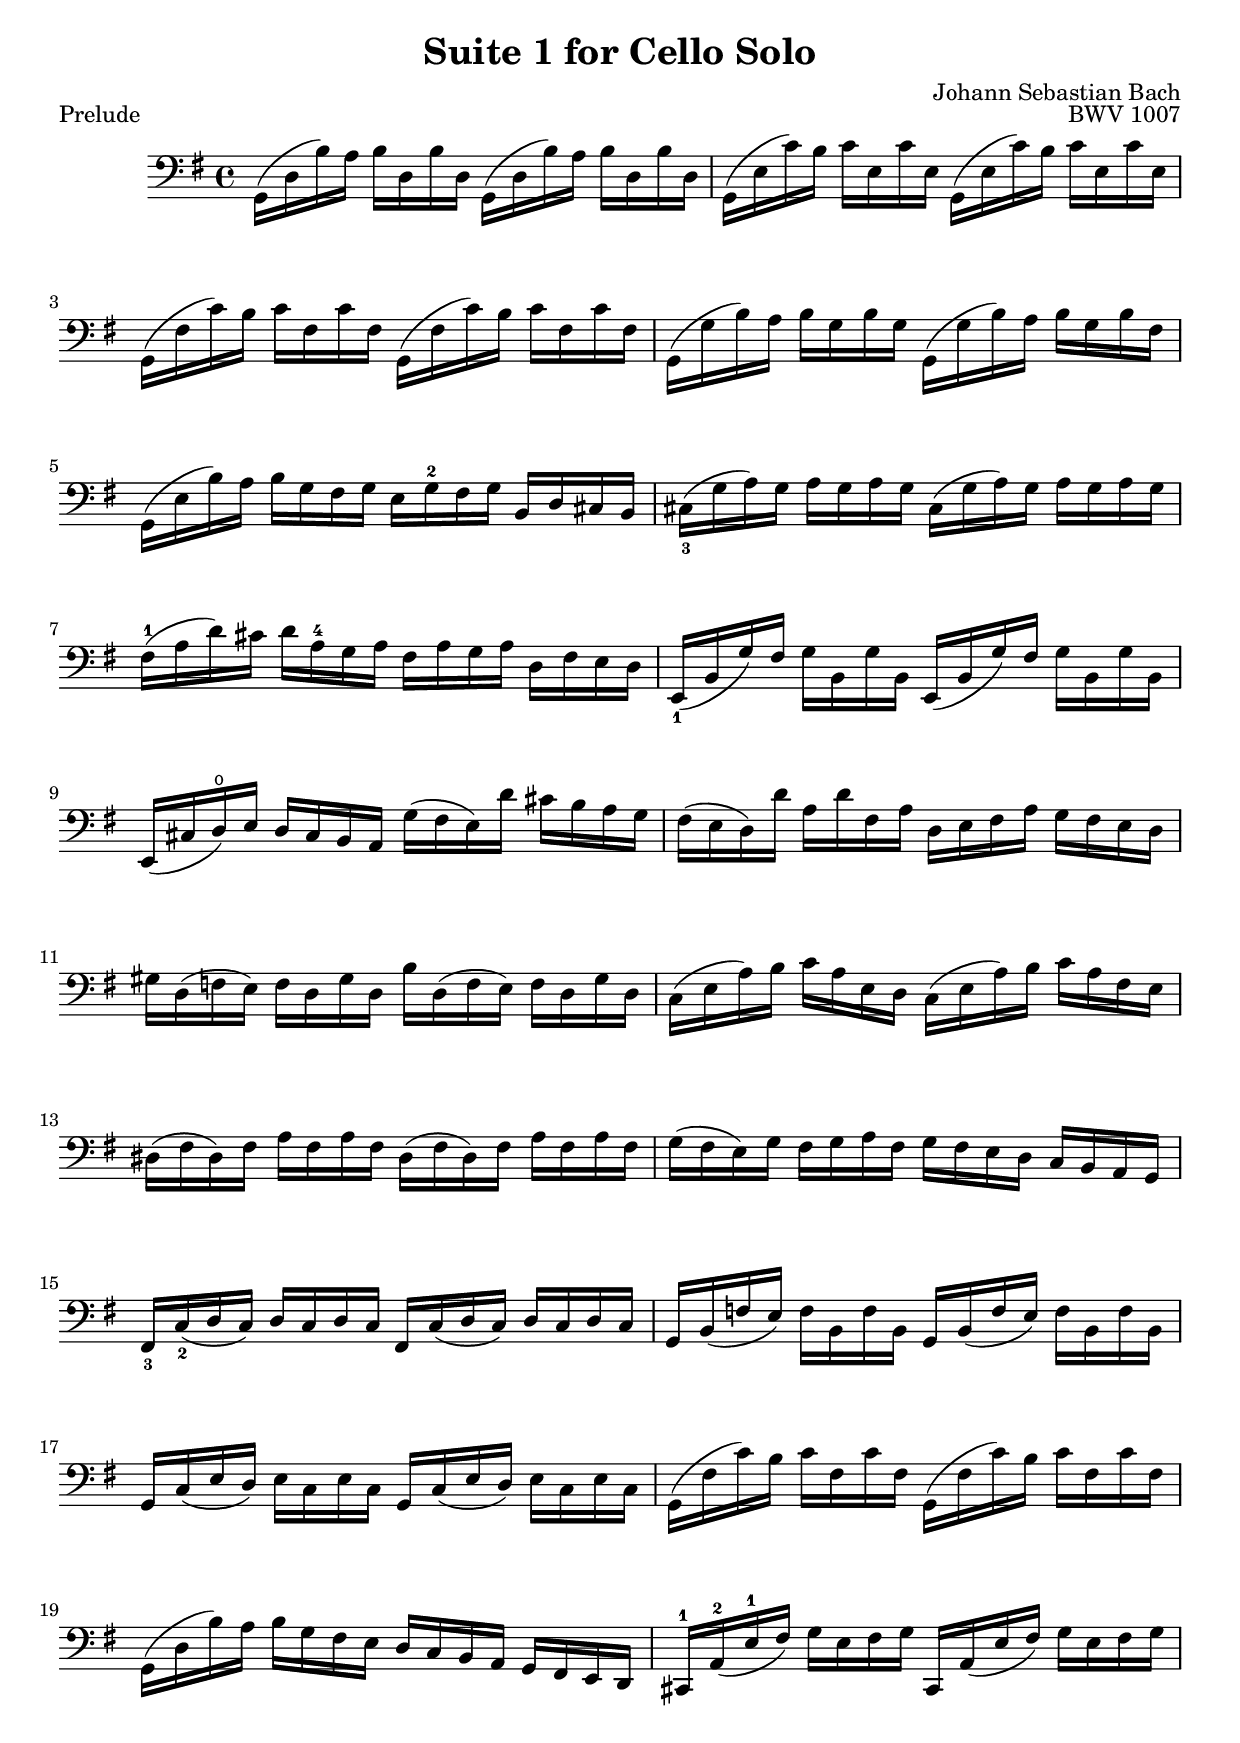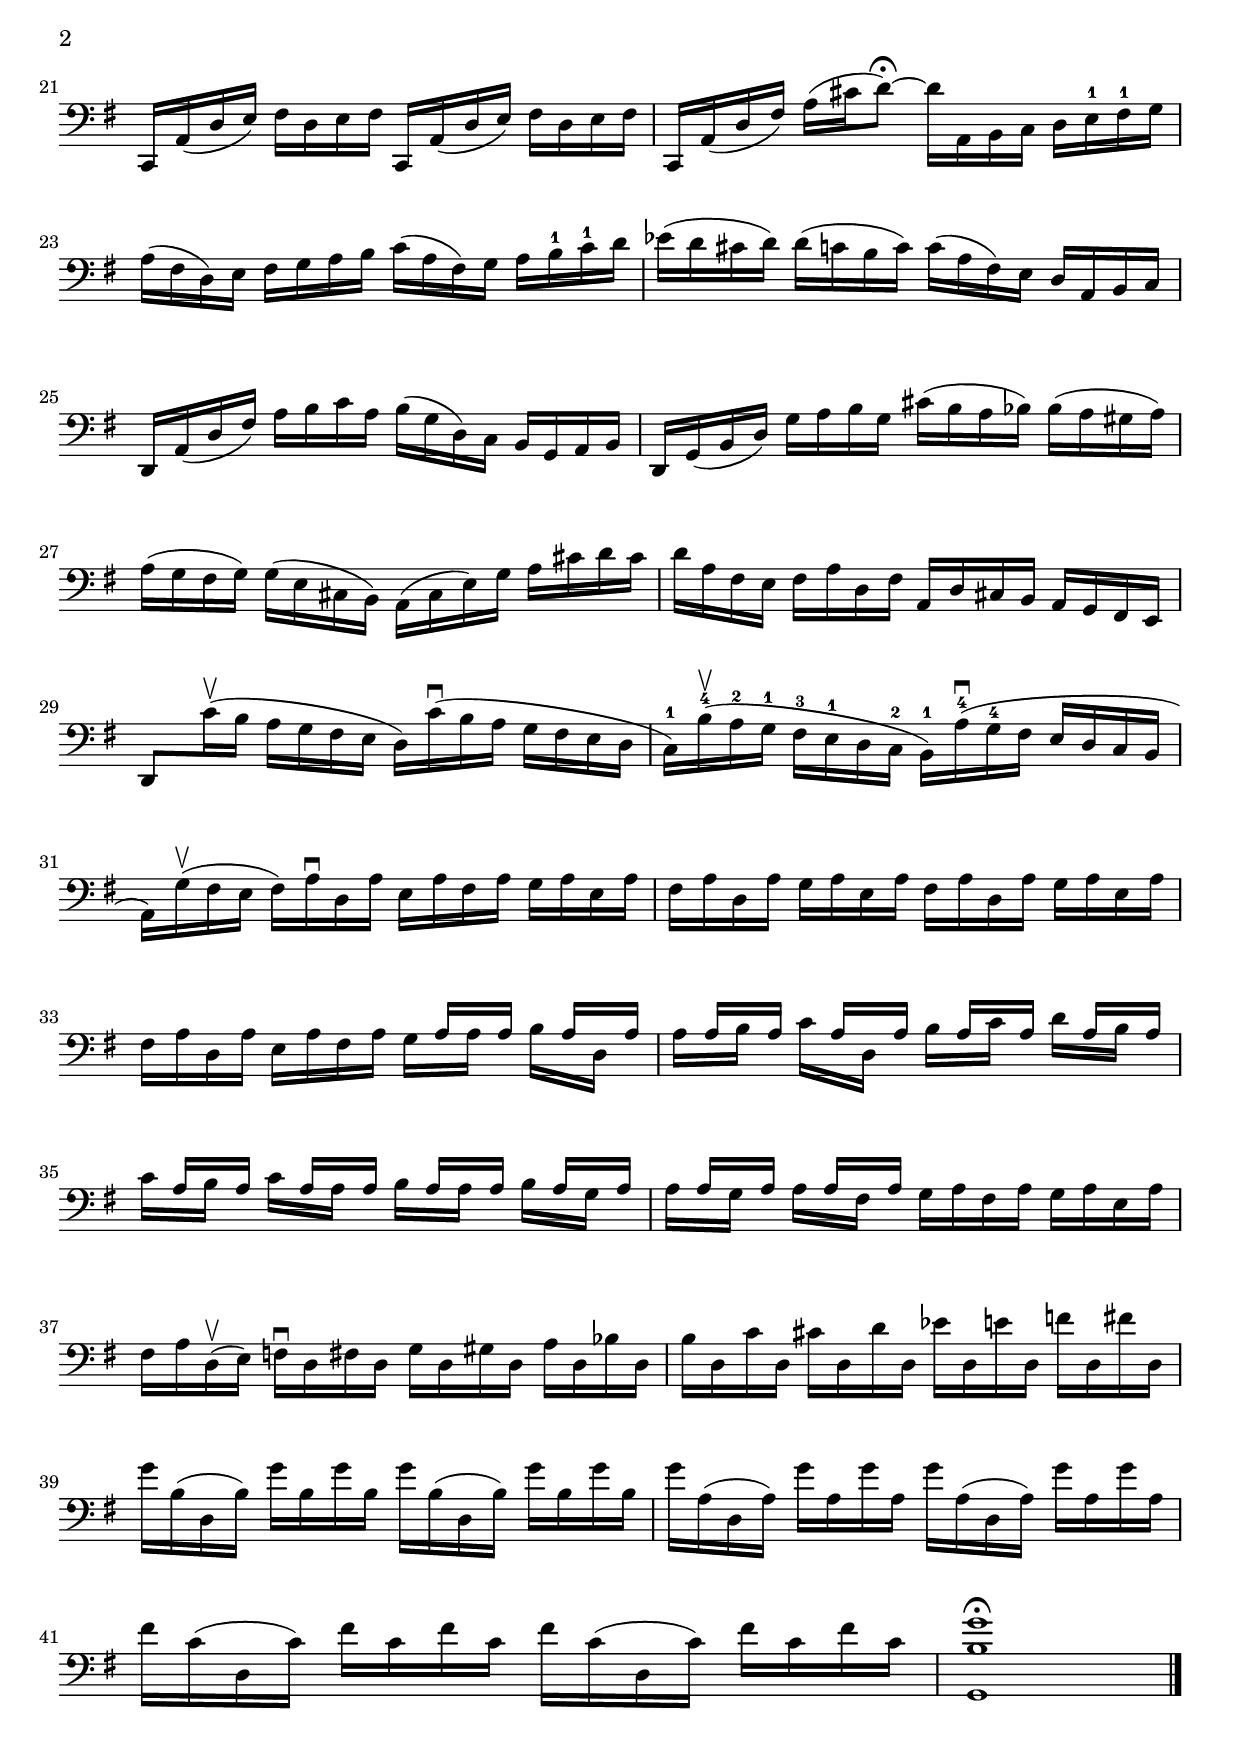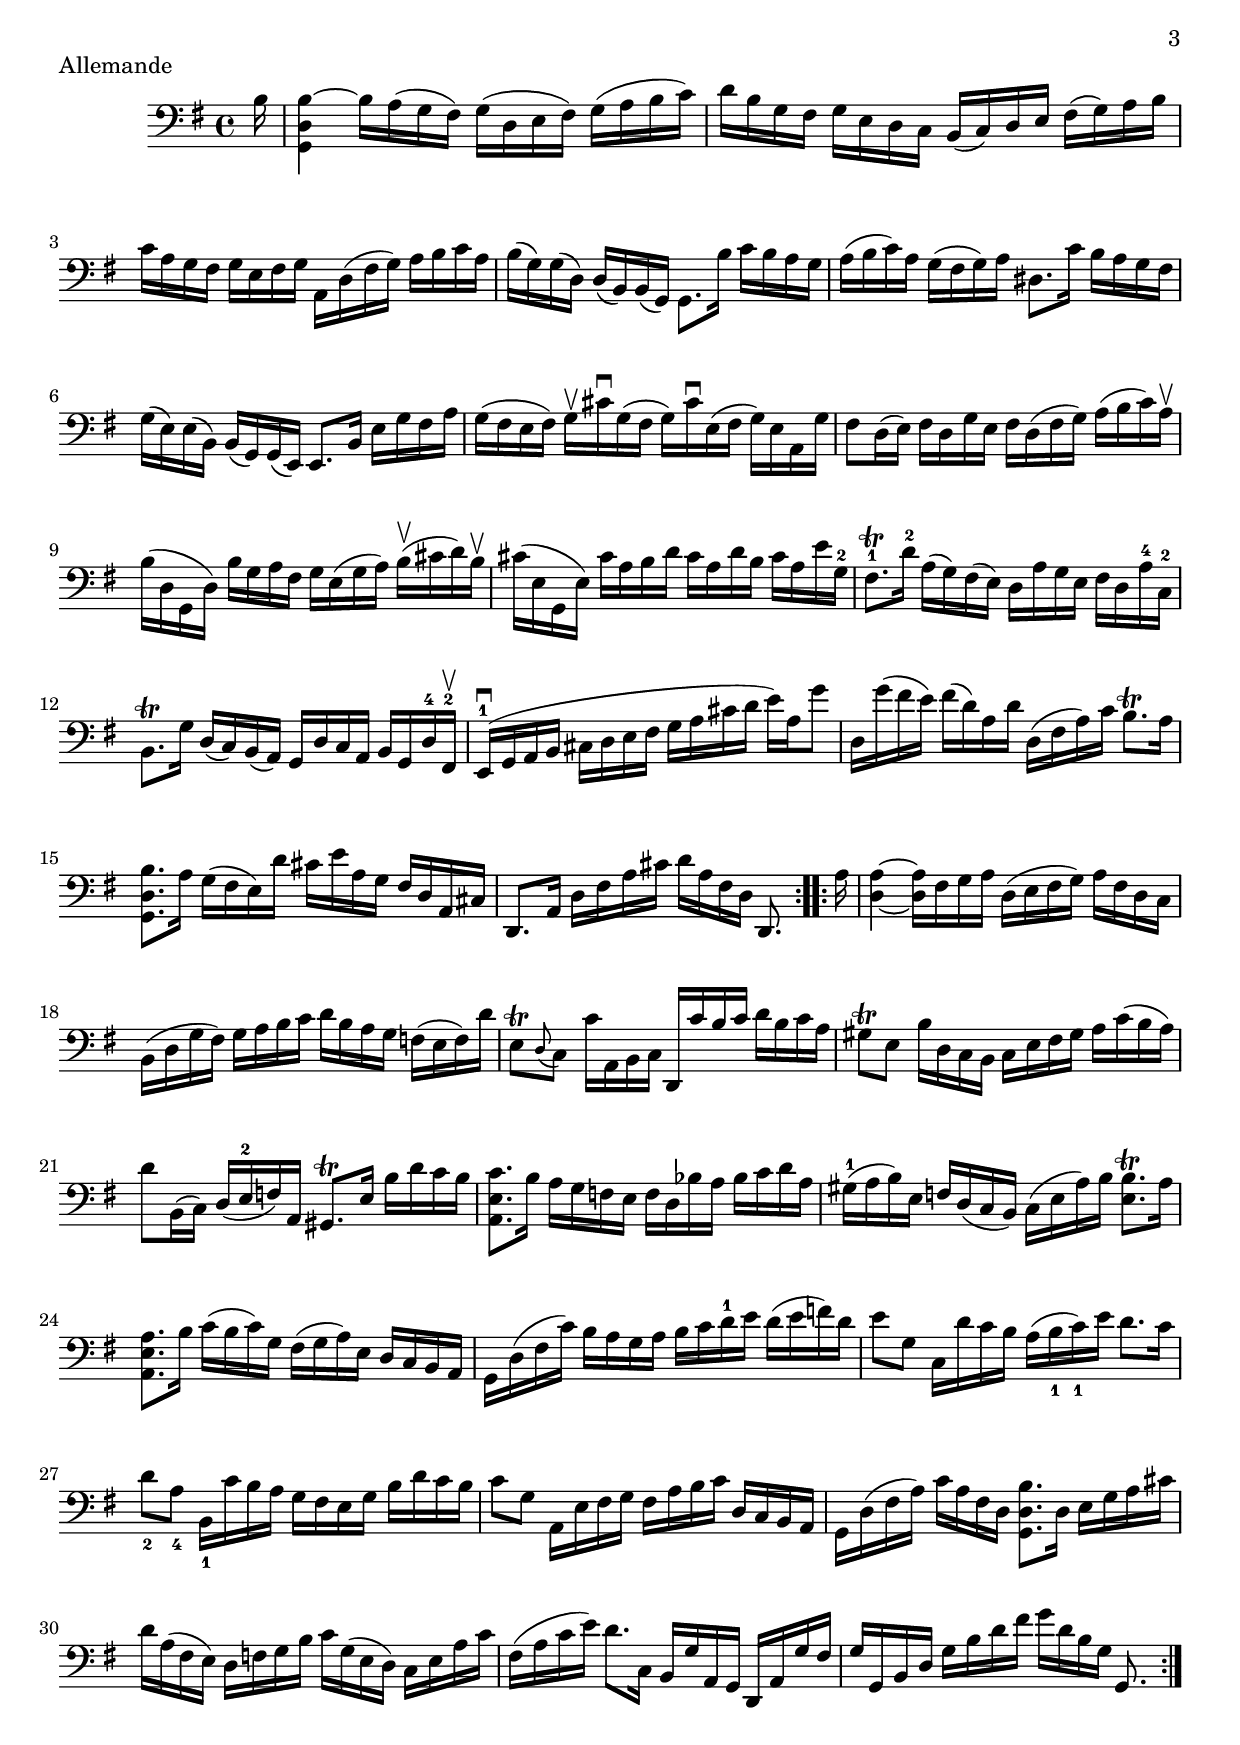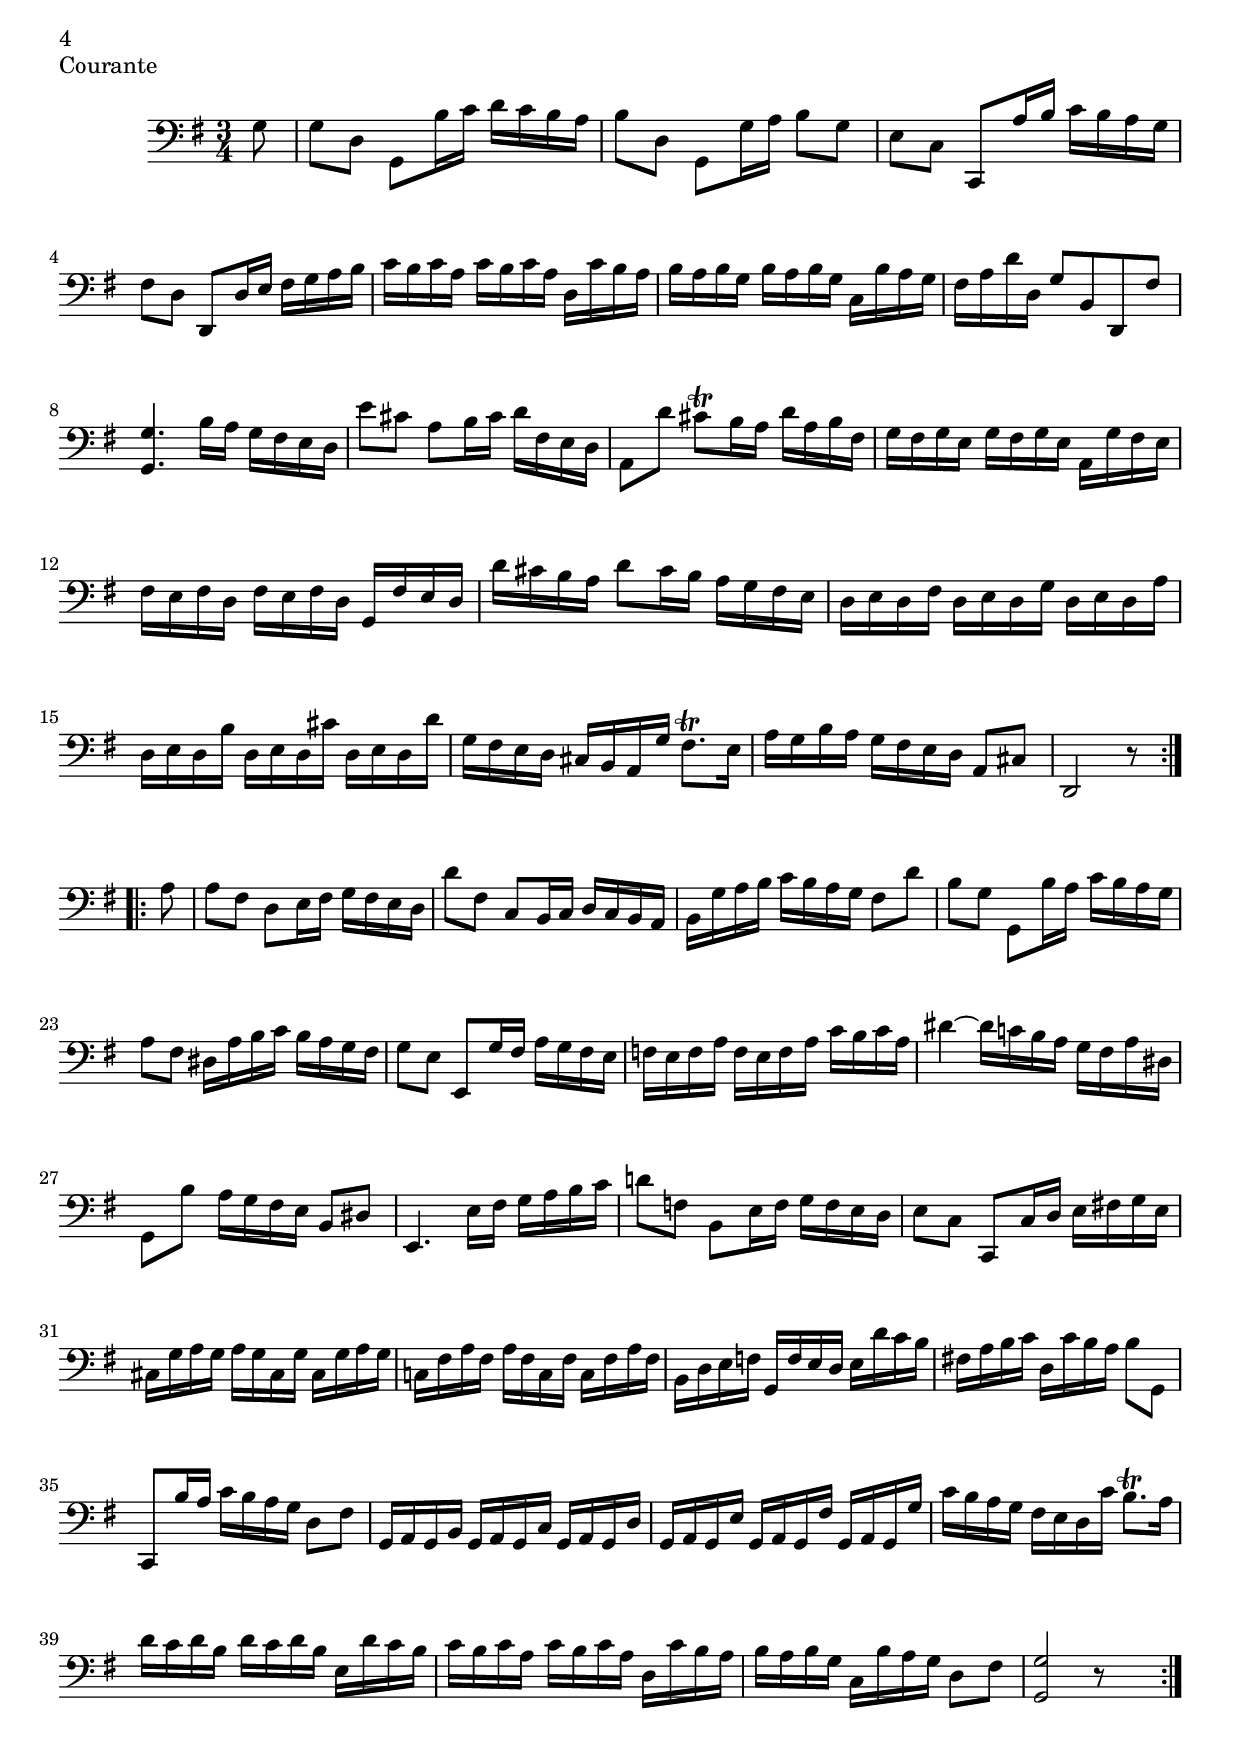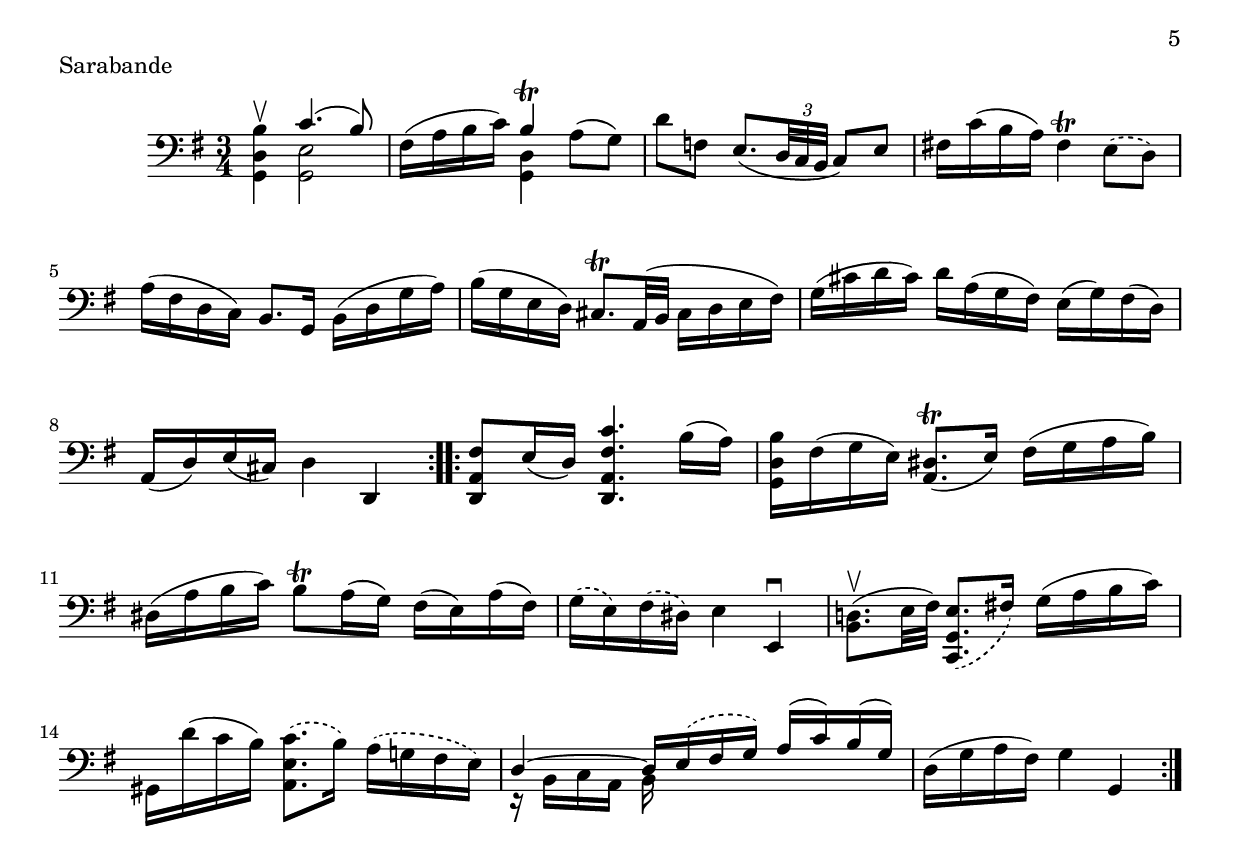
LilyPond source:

\version "2.18.2"

\header {
  title = "Suite 1 for Cello Solo"
  %% instrument = "Cello"
  composer = "Johann Sebastian Bach"
  opus = "BWV 1007"
}

\version "2.18.2"

\version "2.18.2"

fngrBelow =  \set fingeringOrientations = #'(down)


prelude = \context Staff \relative c {

  \time 4/4
  \key g \major
  \set Staff.midiInstrument = "cello"

  g16( d' b') a b d, b' d, g,( d' b') a b d, b' d, |
  g,(e' c') b c e, c' e, g,(e' c') b c e, c' e, |
  g,( fis' c') b c fis, c' fis, g,( fis' c') b c fis, c' fis, |
  g,( g' b) a b g b g g,( g' b) a b g b fis |
  \barNumberCheck #5
  g,( e' b') a b g fis g e g-2 fis g b, d cis b |
  \fngrBelow <cis-3>( g' a) g a g a g cis,( g' a) g a g a g |
  fis-1( a d) cis d a-4 g a fis a g a d, fis e d |
  \fngrBelow <e,-1>( b' g') fis g b, g' b, e,( b' g') fis g b, g' b, |
  e,( cis' d^\open) e d cis b a g'( fis e) d' cis b a g |
  \barNumberCheck #10
  fis( e d) d' a d fis, a d, e fis a g fis e d |
  gis d( f e) f d gis d b' d,( f e) f d gis d |
  c( e a) b c a e d c( e a) b c a fis e |
  dis( fis dis) fis a fis a fis dis( fis dis) fis a fis a fis |
  g( fis e) g fis g a fis g fis e d c b a g |
  \barNumberCheck #15
  \fngrBelow <fis-3> \fngrBelow <c'-2>( d c) d c d c fis, c'( d c) d c d c |
  g b( f' e) f b, f' b, g b( f' e) f b, f' b, |
  g c( e d) e c e c g c( e d) e c e c |
  g( fis' c') b c fis, c' fis, g,( fis' c') b c fis, c' fis, |
  g,( d' b') a b g fis e d c b a g fis e d |
  \barNumberCheck #20
  cis-1 a'-2( e'-1 fis) g e fis g cis,, a'( e' fis) g e fis g |
  c,, a'( d e) fis d e fis c, a'( d e) fis d e fis |
  c, a'( d fis) a( cis d8~\fermata) d16 a, b c d e-1 fis-1 g |
  a( fis d) e fis g a b c( a fis) g a b-1 c-1 d |
  ees( d cis d) d( c b c) c( a fis) e d a b c |
  \barNumberCheck #25
  d, a'( d fis) a b c a b( g d) c b g a b |
  d, g( b d) g a b g cis( b a bes) bes( a gis a) |
  a( g fis g) g( e cis b) a( cis e) g a cis d cis |
  d a fis e fis a d, fis a, d cis b a g fis e |
  \override Beam.auto-knee-gap = #3
  d8 c''16\upbow( b a g fis e d) c'\downbow( b a g fis e d |
  \barNumberCheck #30
  \override Beam.auto-knee-gap = #5.5 % TODO: can we reset this without specifying gap?
  c-1) b'\upbow-4( a-2 g-1 fis-3 e-1 d c-2 b-1) a'\downbow-4( g-4 fis e d c b |
  a) g'\upbow( fis e fis) a\downbow d, a' e a fis a g a e a |
  fis a d, a' g a e a fis a d, a' g a e a |
  fis a d, a' e a fis a <<{s a[ s a] s a[ s a]}
                          \\ {g[ s a] s b[ s d,] s}>> |
  <<{s a'[ s a] s a[ s a] s a[ s a] s a[ s a]}
    \\ {a[ s b] s c[ s d,] s b'[ s c] s d[ s b] s}>> |
  \barNumberCheck #35
  <<{s a[ s a] s a[ s a] s a[ s a] s a[ s a]}
    \\ {c[ s b] s c[ s a] s b[ s a] s b[ s g] s}>> |
  <<{s a[ s a] s a[ s a]} \\ {a[ s g] s a[ s fis] s}>> g a fis a g a e a |
  fis a d,\upbow( e) f\downbow d fis d g d gis d a' d, bes' d, |
  b' d, c' d, cis' d, d' d, ees' d, e' d, f' d, fis' d, |
  g' b,( d, b') g' b, g' b, g' b,( d, b') g' b, g' b, |
  \barNumberCheck #40
  g' a,( d, a') g' a, g' a, g' a,( d, a') g' a, g' a, |
  fis' c( d, c') fis c fis c fis c( d, c') fis c fis c |
  <g, b' g'>1\fermata | \bar "|."
}

\version "2.18.2"

\version "2.18.2"

fngrBelow =  \set fingeringOrientations = #'(down)


allemande = \context Staff \relative c {

  \time 4/4
  \key g \major
  \set Staff.midiInstrument = "cello"

  \partial 16 b'16 |
  <b d, g,>4~ b16 a( g fis) g( d e fis) g( a b c) | % 1
  d b g fis g e d c b( c) d e fis( g) a b | % fix the direction of the notes
  c a g fis g e fis g a, d( fis g) a b c a | % 3
  b( g) g( d) d( b) b( g) g8. b'16 c b a g | % fix directions and add fingerings
  a( b c) a g( fis g) a dis,8. c'16 b a g fis | % 5
  g( e) e( b) b( g) g( e) e8. b'16 e g fis a | % 6
  g( fis e fis) g\upbow cis\downbow g( fis g) cis\downbow e,( fis g) e a, g' | % 7
  fis8 d16( e) fis d g e fis d( fis g) a( b c) a\upbow | % 8
  b( d, g, d') b' g a fis g e( g a) b\upbow( cis d) b\upbow | % 9
  cis( e, g, e') cis' a b d cis a d b cis a e' g,-2 | % 10
  fis8.-1\trill d'16-2 a( g) fis( e) d a' g e fis d a'-4 c,-2 | % 11
  b8.\trill g'16 d( c) b( a) g d' c a b g d'-4 fis,-2\upbow | % 12
  e-1\downbow( g a b cis d e fis g a cis d e) a, g'8 | % 13
  d,16 g'( fis e) fis( d) a d d,( fis a) c b8.\trill a16 | % 14
  <g, d' b'>8. a'16 g( fis e) d' cis e a, g fis d a cis | % 15
  d,8. a'16 d fis a cis d a fis d d,8. \bar ":..:" a''16 | % 16
  <d, a'>4~ <d a'>16 fis g a d,( e fis g) a fis d c | % 17
  b( d g fis) g a b c d b a g f( e f) d' | % 18
  e,8\trill \appoggiatura d8 c c'16 a,b c d, c'' b c d b c a | % 19
  gis8\trill e b'16 d, c b c e fis gis a c( b a) | % 20
  d8 b,16( c) d( e-2 f) a, gis8.\trill e'16 b'd c b | % 21
  <a, e' c'>8. b'16 a g f e f d bes' a bes c d a | % 22
  gis-1( a b) e, f d( c b) c( e a) b <e, b'>8.\trill a16 | % 23
  <a, e' a>8. b'16 c( b c) g fis( g a) e d c b a | % 24
  g d'( fis c') b a g a b c d-1 e d( e f) d | % 25
  e8 g, c,16 d' c b a( \fngrBelow <b-1> \fngrBelow <c-1>) e d8. c16 | % 26
  \fngrBelow <d-2>8 \fngrBelow <a-4> \fngrBelow <b,-1>16 c'b a g fis e g b d c b | % 27
  c8 g a,16 e' fis g fis a b c d, c b a | % 28
  g d'( fis a) c a fis d <g, d' b'>8. d'16 e g a cis | % 29
  d a( fis e) d f g b c g( e d) c e a c | % 30
  fis,( a c e) d8. c,16 b g' a, g d a' g' fis | % 31
  g g, b d g b d fis g d b g g,8. s16 \bar ":|."
}

\version "2.14.2"

courante = \context Staff \relative c' {

  \time 3/4
  \key g \major
  \set Staff.midiInstrument = "cello"

  \repeat volta 2 {
    \partial 8 g8 |
    g d g, b'16 c d c b a |
    b8 d, g, g'16 a b8 g |
    e c c, a''16 b c b a g |
    fis8 d d, d'16 e fis g a b |
    \barNumberCheck #5
    c b c a c b c a d, c' b a |
    b a b g b a b g c, b' a g |
    fis a d d, g8  b, d, fis' |
    <g g,>4. b16 a g fis e d |
    e'8 cis a b16 cis d fis, e d |
    \barNumberCheck #10
    a8 d' cis\trill  b16 a d a b fis |
    g fis g e g fis g e a, g' fis e |
    fis e fis d fis e fis d g, fis' e d |
    d' cis b a d8 cis16 b a g fis e |
    d e d fis d e d g d e d a' |
    \barNumberCheck #15
    d, e d b' d, e d cis' d, e d d' |
    g, fis e d cis b a g' fis8.\trill e16 |
    a g b a g fis e d a8 cis |
    d,2 r8
  }
  \repeat volta 2 {
    a''8 |
    a fis d e16 fis g fis e d |
    \barNumberCheck #20
    d'8 fis, c b16 c d c b a |
    b g' a b c b a g fis8 d' |
    b g g, b'16 a c b a g |
    a8 fis dis16 a' b c b a g fis |
    g8 e e, g'16 fis a g fis e |
    \barNumberCheck #25
    f e f a f e f a c b c a |
    dis4~ dis16 c! b a g fis a dis,! |
    g,8 b' a16 g fis e b8 dis |
    e,4. e'16 fis g a b c |
    d!8 f, b, e16 f g f e d |
    \barNumberCheck #30
    e8 c c, c'16 d e fis! g e |
    cis g' a g a g cis, g' cis, g' a g |
    c,! fis a fis a fis c fis c fis a fis |
    b, d e f g, f' e d e d' c b |
    fis! a b c d, c' b a b8 g, |
    \barNumberCheck #35
    c, b''16 a c b a g d8 fis |
    g,16 a g b g a g c g a g d' |
    g, a g e' g, a g fis' g, a g g' |
    c b a g fis e d c' b8.\trill a16 |
    d c d b d c d b e, d' c b |
    \barNumberCheck #40
    c b c a c b c a d, c' b a |
    b a b g c, b' a g d8 fis |
    <g g,>2 r8 s \bar ":|." |
  }
}

\version "2.14.2"

sarabande = \context Staff \relative c' {

  \time 3/4
  \key g \major
  \set Staff.midiInstrument = "cello"
  \override TupletBracket.bracket-visibility = ##f

  \repeat volta 2 {
    <g, d' b'>4\upbow << { c'4.( b8) } \\ { <g, e'>2 } >> | % 1
    << { s4 b'\trill s } \\ { \slurUp fis16( a b c) <g, d'>4 a'8( g) } >> | % 2
    d' f, e8.( \tuplet 3/2 {d32 c b} \override Stem.direction = #UP c8) e | % 3
    \revert Stem.direction
    fis!16 c'( b a) fis4\trill \once \slurDashed e8( d) | % 4
    a'16( fis d c) b8. g16 b( d g a) | % 5
    b( g e d) cis8.\trill a32( b cis16 d e fis) | % 6
    g( cis d cis) d a( g fis) e( g) fis( d) | % 7
    a( d) e( cis) d4 d, | % 8
  }
  \repeat volta 2 {
    <d a' fis'>8 e'16( d) <d, a' fis' c'>4. b''16( a) | % 9
    <g, d' b'>16 fis'( g e) <a, dis>8.\trill( e'16) fis( g a b) | % 10
    dis,( a' b c) b8\trill a16( g) fis( e) a( fis) | % 11
    \slurDashed g( e) fis( dis) e4 e,\downbow | % 12
    \slurSolid <b' d!>8.(\upbow e32 fis) \once \slurDashed <c, g' e'>8.( fis'!16) g( a b c) | % 13
    gis, d''( c b) \slurDashed <a, e' c'>8.( b'16) a( g! fis e) | % 14
    %% two options for bar 15. Uncomment the one ou like ...
    << { d4~ d16 \once \slurDashed e( fis g) a( c) b( g) } \\ { r16 b, c a b s16 s8 s4 } >> | % 15
    %% << { d4\( s16\) s s s s4 } \\ \slurUp { r16 b c a <b d> \once \slurDashed e( fis g) a( c) b( g) } >> | % 15
    \slurSolid d16( g a fis) g4 g, | % 16
  }
}


\book {
  \score {
    {
      \clef "bass"
      <<
        \new Voice { % inject break line every 2 bars ...
          \repeat unfold 21 {
            s1 \noBreak s1 \break
          }
        }
        \new Voice { % and break page in specific place.
          s1 * 20 \pageBreak
          s1 * 22 \pageBreak
        }
        \new Voice {\prelude}
      >>
    }
    \header {
      piece = "Prelude"
    }
    \layout {}
    %% uncomment the following line to generate midi.
    %% \midi {}
  }

  \score {
    {
      \clef "bass"
      <<
        \new Voice { % breaks
          s16 \noBreak s1 \noBreak s1 \break
          \repeat unfold 10 {
            s1 \noBreak s1 \noBreak s1 \break
          }
          \pageBreak
        }
        \new Voice {\allemande}
      >>
    }
    \header {
      piece = "Allemande"
      opus = ##f
    }
    \layout {}
    %% uncomment the following line to generate midi.
    %% \midi {}
  }

  \score {
    {
      \clef "bass"
      <<
        \new Voice {
          s8 \repeat unfold 3 s2. \break
          \repeat unfold 2 { s2. s s s \break }
          s s s \break
          s s s s2 s8 \break
          s8 s2. s s s \break
          \repeat unfold 5 { s \noBreak s \noBreak s \noBreak s \break }
          \pageBreak
        }
        \new Voice { \courante }
       >>
    }
    \header {
      piece = "Courante"
      opus = ##f
    }
    \layout {}
    %% uncomment the following line to generate midi.
    %% \midi {}
  }

  \score {
    {
      \clef "bass"
      <<
        \new Voice {
          \repeat unfold 3 { s2. \noBreak } s \break
          \repeat unfold 4 {
            s \noBreak s \noBreak s \break
          }
          \pageBreak
        }
        \new Voice { \sarabande }
      >>
    }
    \header {
      piece = "Sarabande"
      opus = ##f
    }
    \layout {}
    %% uncomment the following line to generate midi.
    %% \midi {}
  }
}
